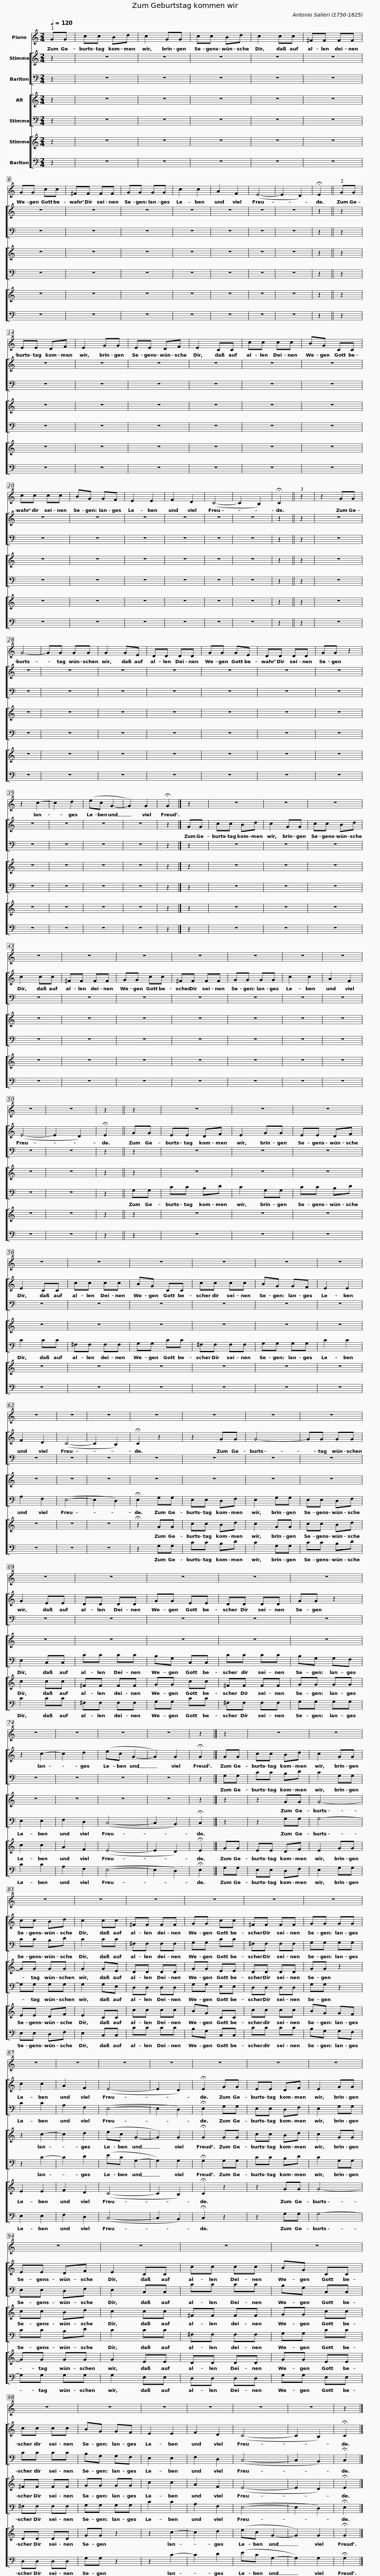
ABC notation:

X:1
%%score 1 [ 2 3 ] [ 4 5 ] [ 6 7 ]
L:1/8
Q:1/4=120
M:2/4
I:linebreak $
K:C
V:1 treble
V:2 treble
V:3 bass
V:4 treble
V:5 bass
V:6 treble
V:7 bass
V:1
 GG | cc Bd | c2 GG | cc Bd |$ c2 cc | %5
 ^FF FF | GG cc | ^FF FF |$ GG GG | c2 c2 | %10
 A2 F2 | (E4- | E2 D2) | !fermata!E2 ||$ GG | %15
 EE DF | E2 GG | EE DF |$ E2 CC | cc cc | %20
 BG CC | cc cc |$ BG GF | E2 E2 | F2 D2 | %25
 (C4- | C2 B,2) | !fermata!C2 ||$ z2 | z2 GG | %30
 G4- | GG GG | G2 GE |$ DD DD | GG GE | %35
 DD DD | GG z2 |$ z2 c2- | c2 d2 | (ec G2- | %40
 G2) G2 | !fermata!G2 |]$ z2 | z4 | z4 | %45
 z4 | z4 | z4 |$ z4 | z4 | %50
 z4 | z4 | z4 | z4 | z4 | %55
 z2 ||$ z2 | z4 | z4 | z4 | %60
 z4 | z4 |$ z4 | z4 | z4 | %65
 z4 | z4 | z4 | z4 | z4 |$ %70
 z4 | z4 | z4 | z4 | z4 | %75
 z4 |$ z4 | z4 | z4 | z4 | %80
 z4 | z4 | z2 |]$ z2 | z4 | %85
 z4 | z4 | z4 | z4 |$ z4 | %90
 z4 | z4 | z4 | z4 | z4 | %95
 z4 | z4 |$ z4 | z4 | z4 | %100
 z4 | z4 | z4 |$ z4 | z4 | %105
 z4 | z4 | z4 | z4 | z2 |] %110
V:2
 z2 | z4 | z4 | z4 |$ z4 | %5
 z4 | z4 | z4 |$ z4 | z4 | %10
 z4 | z4 | z4 | z2 ||$ z2 | %15
 z4 | z4 | z4 |$ z4 | z4 | %20
 z4 | z4 |$ z4 | z4 | z4 | %25
 z4 | z4 | z2 ||$ z2 | z4 | %30
 z4 | z4 | z4 |$ z4 | z4 | %35
 z4 | z4 |$ z4 | z4 | z4 | %40
 z4 | z2 |]$ GG | cc Bd | c2 GG | %45
 cc Bd | c2 cc | ^FF FF |$ GG cc | ^FF FF | %50
 GG GG | c2 c2 | A2 F2 | (E4- | E2 D2) | %55
 !fermata!E2 ||$ GG | EE DF | E2 GG | EE DF | %60
 E2 CC | cc cc |$ BG CC | cc cc | BG GF | %65
 E2 E2 | F2 D2 | (C4- | C2 B,2) | !fermata!C2 z2 |$ %70
 z2 GG | G4- | GG GG | G2 EE | DD DD | %75
 GG EE |$ DD DD | GG z2 | z2 c2- | c2 d2 | %80
 (ec G2- | G2) G2 | !fermata!G2 |]$ GG | cc Bd | %85
 c2 GG | cc Bd | c2 cc | ^FF FF |$ GG cc | %90
 ^FF FF | GG GG | c2 c2 | A2 F2 | (E4- | %95
 E2 D2) | !fermata!E2 GG |$ EE DF | E2 GG | EE DF | %100
 E2 CC | cc cc | BG CC |$ cc cc | BG GF | %105
 E2 E2 | F2 D2 | (C4- | C2 B,2) | !fermata!C2 |] %110
V:3
 z2 | z4 | z4 | z4 |$ z4 | %5
 z4 | z4 | z4 |$ z4 | z4 | %10
 z4 | z4 | z4 | z2 ||$ z2 | %15
 z4 | z4 | z4 |$ z4 | z4 | %20
 z4 | z4 |$ z4 | z4 | z4 | %25
 z4 | z4 | z2 ||$ z2 | z4 | %30
 z4 | z4 | z4 |$ z4 | z4 | %35
 z4 | z4 |$ z4 | z4 | z4 | %40
 z4 | z2 |]$ z2 | z4 | z4 | %45
 z4 | z4 | z4 |$ z4 | z4 | %50
 z4 | z4 | z4 | z4 | z4 | %55
 z2 ||$ z2 | z4 | z4 | z4 | %60
 z4 | z4 |$ z4 | z4 | z4 | %65
 z4 | z4 | z4 | z4 | z4 |$ %70
 z4 | z4 | z4 | z4 | z4 | %75
 z4 |$ z4 | z4 | z4 | z4 | %80
 z4 | z4 | z2 |]$ G,G, | CC B,D | %85
 C2 G,G, | CC B,D | C2 CC | ^F,F, F,F, |$ G,G, CC | %90
 ^F,F, F,F, | G,G, G,G, | C2 C2 | A,2 F,2 | (E,4- | %95
 E,2 D,2) | !fermata!E,2 G,G, |$ E,E, D,F, | E,2 G,G, | E,E, D,F, | %100
 E,2 C,C, | CC CC | B,G, C,C, |$ CC CC | B,G, G,F, | %105
 E,2 E,2 | F,2 D,2 | (C,4- | C,2 B,,2) | !fermata!C,2 |] %110
V:4
 z2 | z4 | z4 | z4 |$ z4 | %5
 z4 | z4 | z4 |$ z4 | z4 | %10
 z4 | z4 | z4 | z2 ||$ z2 | %15
 z4 | z4 | z4 |$ z4 | z4 | %20
 z4 | z4 |$ z4 | z4 | z4 | %25
 z4 | z4 | z2 ||$ z2 | z4 | %30
 z4 | z4 | z4 |$ z4 | z4 | %35
 z4 | z4 |$ z4 | z4 | z4 | %40
 z4 | z2 |]$ z2 | z4 | z4 | %45
 z4 | z4 | z4 |$ z4 | z4 | %50
 z4 | z4 | z4 | z4 | z4 | %55
 z2 ||$ z2 | z4 | z4 | z4 | %60
 z4 | z4 |$ z4 | z4 | z4 | %65
 z4 | z4 | z4 | z4 | z4 |$ %70
 z4 | z4 | z4 | z4 | z4 | %75
 z4 |$ z4 | z4 | z4 | z4 | %80
 z4 | z4 | z2 |]$ z2 | z2 GG | %85
 G4- | GG GG | G2 GE | DD DD |$ GG EE | %90
 DD DD | GG z2 | z2 c2- | c2 d2 | (ec G2- | %95
 G2) G2 | !fermata!G2 GG |$ cc Bd | c2 GG | cc Bd | %100
 c2 cc | ^FF FF | GG cc |$ ^FF FF | GG GG | %105
 c2 c2 | A2 F2 | (E4- | E2 D2) | !fermata!E2 |] %110
V:5
 z2 | z4 | z4 | z4 |$ z4 | %5
 z4 | z4 | z4 |$ z4 | z4 | %10
 z4 | z4 | z4 | z2 ||$ z2 | %15
 z4 | z4 | z4 |$ z4 | z4 | %20
 z4 | z4 |$ z4 | z4 | z4 | %25
 z4 | z4 | z2 ||$ z2 | z4 | %30
 z4 | z4 | z4 |$ z4 | z4 | %35
 z4 | z4 |$ z4 | z4 | z4 | %40
 z4 | z2 |]$ z2 | z4 | z4 | %45
 z4 | z4 | z4 |$ z4 | z4 | %50
 z4 | z4 | z4 | z4 | z4 | %55
 z2 ||$ G,G, | CC B,D | C2 G,G, | CC B,D | %60
 C2 CC | ^F,F, F,F, |$ G,G, CC | ^F,F, F,F, | G,G, G,G, | %65
 C2 C2 | A,2 F,2 | (E,4- | E,2 D,2) | !fermata!E,2 G,G, |$ %70
 E,E, D,F, | E,2 G,G, | E,E, D,F, | E,2 C,C, | CC CC | %75
 B,G, C,C, |$ CC CC | B,G, G,F, | E,2 E,2 | F,2 D,2 | %80
 (C,4- | C,2 B,,2) | !fermata!C,2 |]$ z2 | z2 G,G, | %85
 G,4- | G,G, G,G, | G,2 G,E, | D,D, D,D, |$ G,G, E,E, | %90
 D,D, D,D, | G,G, z2 | z2 C2- | C2 D2 | (EC G,2- | %95
 G,2) G,2 | !fermata!G,2 G,G, |$ CC B,D | C2 G,G, | CC B,D | %100
 C2 CC | ^F,F, F,F, | G,G, CC |$ ^F,F, F,F, | G,G, G,G, | %105
 C2 C2 | A,2 F,2 | (E,4- | E,2 D,2) | !fermata!E,2 |] %110
V:6
 z2 | z4 | z4 | z4 |$ z4 | %5
 z4 | z4 | z4 |$ z4 | z4 | %10
 z4 | z4 | z4 | z2 ||$ z2 | %15
 z4 | z4 | z4 |$ z4 | z4 | %20
 z4 | z4 |$ z4 | z4 | z4 | %25
 z4 | z4 | z2 ||$ z2 | z4 | %30
 z4 | z4 | z4 |$ z4 | z4 | %35
 z4 | z4 |$ z4 | z4 | z4 | %40
 z4 | z2 |]$ z2 | z4 | z4 | %45
 z4 | z4 | z4 |$ z4 | z4 | %50
 z4 | z4 | z4 | z4 | z4 | %55
 z2 ||$ z2 | z4 | z4 | z4 | %60
 z4 | z4 |$ z4 | z4 | z4 | %65
 z4 | z4 | z4 | z4 | !fermata!z2 GG |$ %70
 cc Bd | c2 GG | cc Bd | c2 cc | ^FF FF | %75
 GG cc |$ ^FF FF | GG GG | c2 c2 | A2 F2 | %80
 (E4- | E2 D2) | !fermata!E2 |]$ GG | EE DF | %85
 E2 GG | EE DF | E2 CC | cc cc |$ BG CC | %90
 cc cc | BG GF | E2 E2 | F2 D2 | (C4- | %95
 C2 B,2) | !fermata!C2 z2 |$ z2 GG | G4- | GG GG | %100
 G2 EE | DD DD | GG EE |$ DD DD | GG z2 | %105
 z2 c2- | c2 d2 | (ec G2- | G2) G2 | !fermata!G2 |] %110
V:7
 z2 | z4 | z4 | z4 |$ z4 | %5
 z4 | z4 | z4 |$ z4 | z4 | %10
 z4 | z4 | z4 | z2 ||$ z2 | %15
 z4 | z4 | z4 |$ z4 | z4 | %20
 z4 | z4 |$ z4 | z4 | z4 | %25
 z4 | z4 | z2 ||$ z2 | z4 | %30
 z4 | z4 | z4 |$ z4 | z4 | %35
 z4 | z4 |$ z4 | z4 | z4 | %40
 z4 | z2 |]$ z2 | z4 | z4 | %45
 z4 | z4 | z4 |$ z4 | z4 | %50
 z4 | z4 | z4 | z4 | z4 | %55
 z2 ||$ z2 | z4 | z4 | z4 | %60
 z4 | z4 |$ z4 | z4 | z4 | %65
 z4 | z4 | z4 | z4 | z2 G,G, |$ %70
 CC B,D | C2 G,G, | CC B,D | C2 CC | ^F,F, F,F, | %75
 G,G, CC |$ ^F,F, F,F, | G,G, G,G, | C2 C2 | A,2 F,2 | %80
 (E,4- | E,2 D,2) | !fermata!E,2 |]$ G,G, | E,E, D,F, | %85
 E,2 G,G, | E,E, D,F, | E,2 C,C, | CC CC |$ B,G, C,C, | %90
 CC CC | B,G, G,F, | E,2 E,2 | F,2 D,2 | (C,4- | %95
 C,2 B,,2) | !fermata!C,2 z2 |$ z2 G,G, | G,4- | G,G, G,G, | %100
 G,2 E,E, | D,D, D,D, | G,G, E,E, |$ D,D, D,D, | G,G, z2 | %105
 z2 C2- | C2 D2 | (EC G,2- | G,2) G,2 | !fermata!G,2 |] %110
